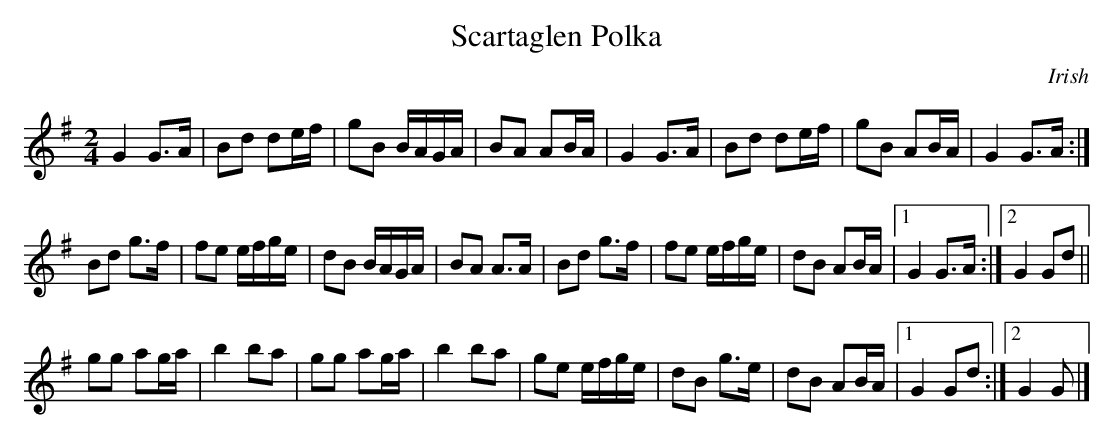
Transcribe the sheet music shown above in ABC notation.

X:1
T:Scartaglen Polka
M:2/4
K:G
G2 G>A | Bd de/f/ | gB B/A/G/A/ | BA AB/A/ | G2 G>A | Bd de/f/ | gB AB/A/ | G2 G>A :|
Bd g>f | fe e/f/g/e/ | dB B/A/G/A/ | BA A>A | Bd g>f | fe e/f/g/e/ | dB AB/A/ |1 G2 G>A :|2 G2 Gd ||
gg ag/a/ | b2 ba | gg ag/a/ | b2 ba | ge e/f/g/e/ | dB g>e | dB AB/A/ |1 G2 Gd :|2 G2 G |]
